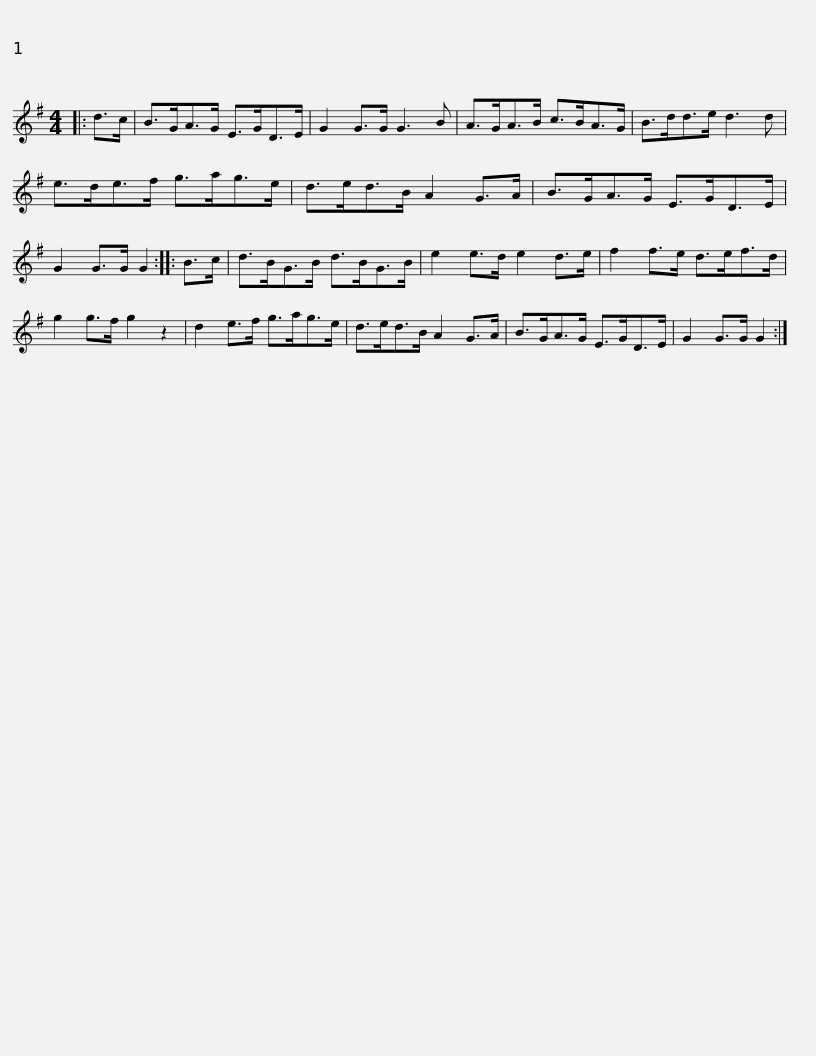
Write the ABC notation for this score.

X:1
L:1/8
M:4/4
I:linebreak $
K:G
V:1 treble
V:1
|: d>c | B>GA>G E>GD>E | G2 G>G G3 B | A>GA>B c>BA>G | B>dd>e d3 d |$ %5
 e>de>f g>ag>e | d>ed>B A2 G>A | B>GA>G E>GD>E | G2 G>G G2 :: B>c | %10
 d>BG>B d>BG>B |$ e2 e>d e2 d>e | f2 f>e d>ef>d | g2 g>f g2 z2 | d2 e>f g>ag>e | %15
 d>ed>B A2 G>A |$ B>GA>G E>GD>E | G2 G>G G2 :| %18
